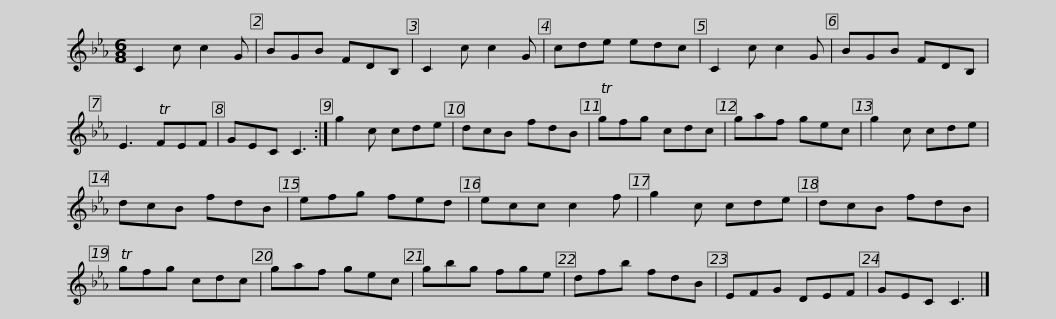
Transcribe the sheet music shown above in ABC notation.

X:1
L:1/8
M:6/8
I:linebreak $
K:Cmin
V:1 treble
V:1
 C2 c c2 G | BGB FDB, | C2 c c2 G | cde edc | C2 c c2 G | %5
 BGB FDB, | E3 TFEF | GEC C3 :|$ g2 c cde | dcB fdB | %10
 Tgfg cdc | gaf gec | g2 c cde | dcB fdB | efg fed | %15
 ecc c2 f |$ g2 c cde | dcB fdB | Tgfg cdc | gaf gec | %20
 gbg fge | dfb fdB | EFG DEF |$ GEC C3 |] %24
